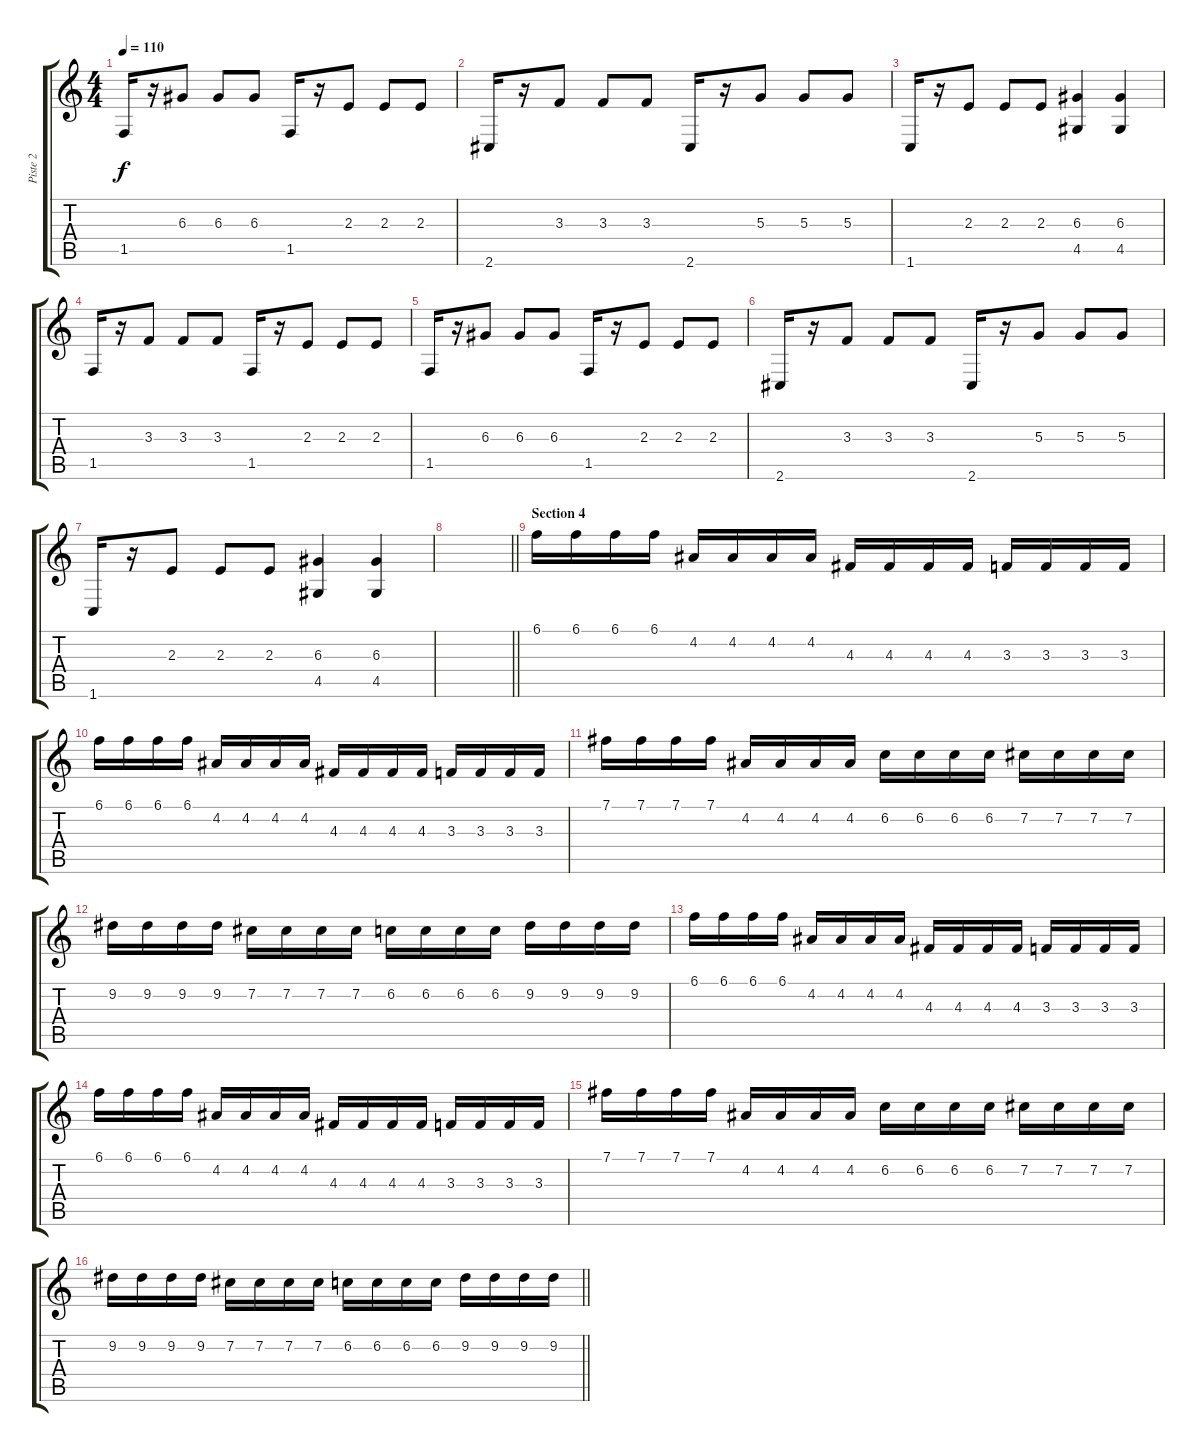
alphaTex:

\track ("Piste 2" "Piste 2") {instrument distortionguitar}
\staff {score tabs}
\tuning (B3 Gb3 D3 A2 E2 B1) {hide}
\ts (4 4)
\tempo 110
\clef g2
\ks c
1.5.16{dy f} r.16 6.3.8 6.3.8 6.3.8 1.5.16 r.16 2.3.8 2.3.8 2.3.8 |
2.6.16 r.16 3.3.8 3.3.8 3.3.8 2.6.16 r.16 5.3.8 5.3.8 5.3.8 |
1.6.16 r.16 2.3.8 2.3.8 2.3.8 (6.3 4.5).4 (6.3 4.5).4 |
1.5.16 r.16 3.3.8 3.3.8 3.3.8 1.5.16 r.16 2.3.8 2.3.8 2.3.8 |
1.5.16 r.16 6.3.8 6.3.8 6.3.8 1.5.16 r.16 2.3.8 2.3.8 2.3.8 |
2.6.16 r.16 3.3.8 3.3.8 3.3.8 2.6.16 r.16 5.3.8 5.3.8 5.3.8 |
1.6.16 r.16 2.3.8 2.3.8 2.3.8 (6.3 4.5).4 (6.3 4.5).4 |
\barLineRight lightlight
|
\section ("" "Section 4")
6.1.16 6.1.16 6.1.16 6.1.16 4.2.16 4.2.16 4.2.16 4.2.16 4.3.16 4.3.16 4.3.16 4.3.16 3.3.16 3.3.16 3.3.16 3.3.16 |
6.1.16 6.1.16 6.1.16 6.1.16 4.2.16 4.2.16 4.2.16 4.2.16 4.3.16 4.3.16 4.3.16 4.3.16 3.3.16 3.3.16 3.3.16 3.3.16 |
7.1.16 7.1.16 7.1.16 7.1.16 4.2.16 4.2.16 4.2.16 4.2.16 6.2.16 6.2.16 6.2.16 6.2.16 7.2.16 7.2.16 7.2.16 7.2.16 |
9.2.16 9.2.16 9.2.16 9.2.16 7.2.16 7.2.16 7.2.16 7.2.16 6.2.16 6.2.16 6.2.16 6.2.16 9.2.16 9.2.16 9.2.16 9.2.16 |
6.1.16 6.1.16 6.1.16 6.1.16 4.2.16 4.2.16 4.2.16 4.2.16 4.3.16 4.3.16 4.3.16 4.3.16 3.3.16 3.3.16 3.3.16 3.3.16 |
6.1.16 6.1.16 6.1.16 6.1.16 4.2.16 4.2.16 4.2.16 4.2.16 4.3.16 4.3.16 4.3.16 4.3.16 3.3.16 3.3.16 3.3.16 3.3.16 |
7.1.16 7.1.16 7.1.16 7.1.16 4.2.16 4.2.16 4.2.16 4.2.16 6.2.16 6.2.16 6.2.16 6.2.16 7.2.16 7.2.16 7.2.16 7.2.16 |
\barLineRight lightlight
9.2.16 9.2.16 9.2.16 9.2.16 7.2.16 7.2.16 7.2.16 7.2.16 6.2.16 6.2.16 6.2.16 6.2.16 9.2.16 9.2.16 9.2.16 9.2.16
